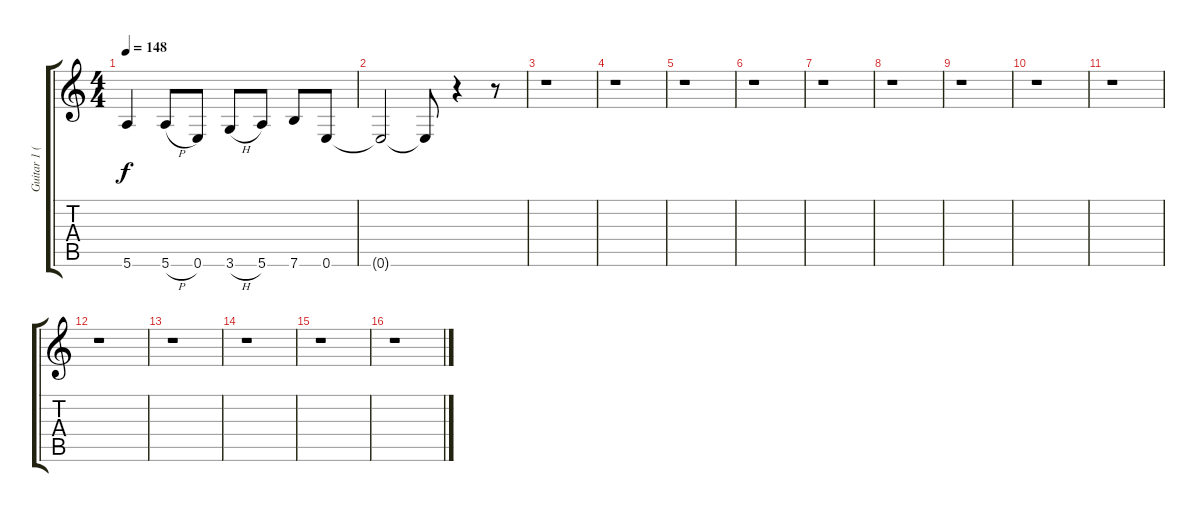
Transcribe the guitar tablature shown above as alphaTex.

\track ("Guitar 1 (Clean)" "Guitar 1 (") {instrument electricguitarclean}
\staff {score tabs}
\tuning (E4 B3 G3 D3 A2 E2) {hide}
\ts (4 4)
\tempo 148
\clef g2
\ks c
5.6{t}.4{dy f} 5.6{h}.8 0.6.8 3.6{h}.8 5.6.8 7.6.8 0.6.8 |
0.6{t}.2 0.6{t}.8 r.4 r.8 |
r.1 |
r.1 |
r.1 |
r.1 |
r.1 |
r.1 |
r.1 |
r.1 |
r.1 |
r.1 |
r.1 |
r.1 |
r.1 |
r.1
